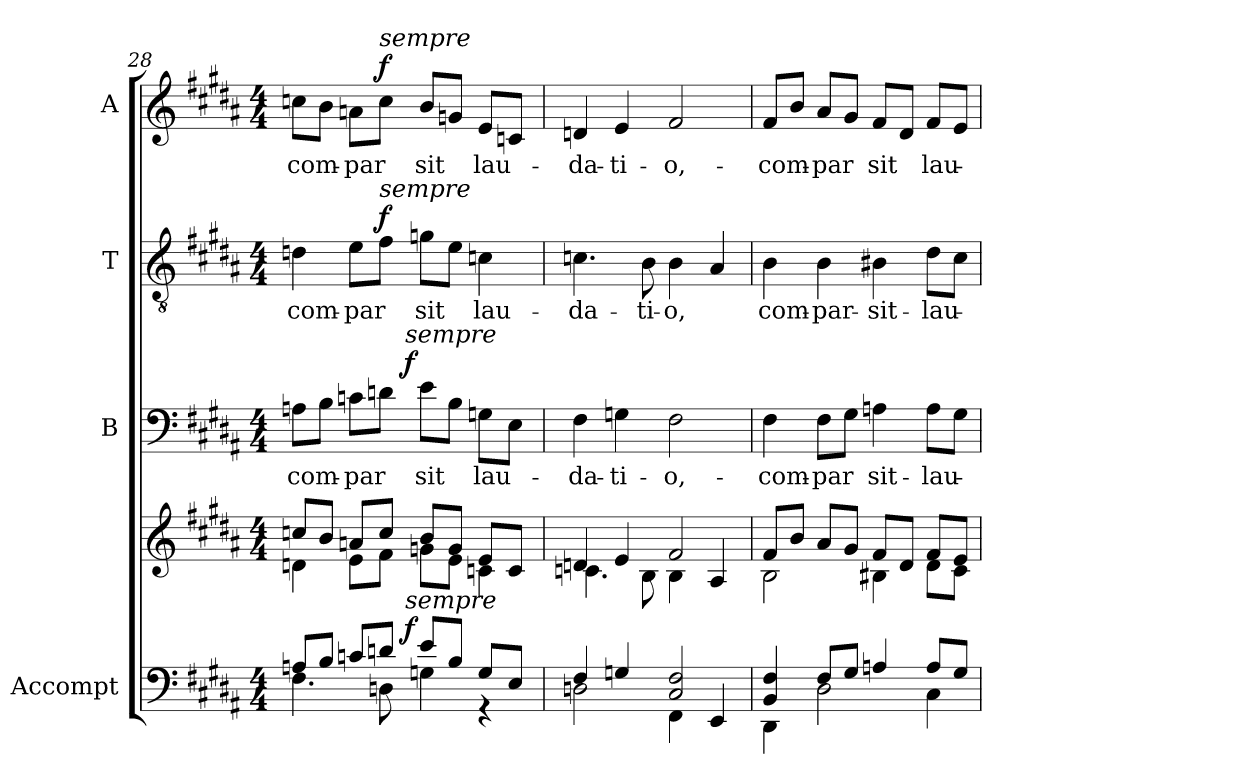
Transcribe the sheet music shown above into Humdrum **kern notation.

**kern	**kern	**dynam	**kern	**text	**dynam	**kern	**text	**dynam	**kern	**text	**dynam
*part4	*part4	*part4	*part3	*part3	*part3	*part2	*part2	*part2	*part1	*part1	*part1
*staff5	*staff4	*staff4/5	*staff3	*staff3	*staff3	*staff2	*staff2	*staff2	*staff1	*staff1	*staff1
*I"Accompt	*	*	*I"B	*	*	*I"T	*	*	*I"A	*	*
*	*	*	*I'B.	*	*	*I'T.	*	*	*	*	*
!!LO:LB:g=z
*clefF4	*clefG2	*	*clefF4	*	*	*clefGv2	*	*	*clefG2	*	*
*	*	*	*	*	*	*ITrd7c12	*	*	*	*	*
*k[f#c#g#d#a#]	*k[f#c#g#d#a#]	*	*k[f#c#g#d#a#]	*	*	*k[f#c#g#d#a#]	*	*	*k[f#c#g#d#a#]	*	*
*B:	*B:	*	*B:	*	*	*B:	*	*	*B:	*	*
*M4/4	*M4/4	*	*M4/4	*	*	*M4/4	*	*	*M4/4	*	*
=28	=28	=28	=28	=28	=28	=28	=28	=28	=28	=28	=28
*^	*^	*	*	*	*	*	*	*	*	*	*
!	!	!	!	!	!	!LO:LY:b:color=#000000	!	!	!	!	!	!	!
!	!	!	!	!	!	!	!	!	!LO:LY:b:color=#000000	!	!	!	!
!	!	!	!	!	!	!	!	!	!	!	!	!LO:LY:b:color=#000000	!
*	*	*	*^	*	*^	*	*	*	*	*	*	*	*
8Ani/L	4.F#i\	8ccni/L	4dni\	4ryy	.	8Ani\L	4ryy	-com-	.	4Dni\	-com-	.	8ccni\L	-com-	.
8Bi/J	.	8bi/J	.	.	.	8Bi\J	.	.	.	.	.	.	8bi\J	.	.
!	!	!	!	!	!	!	!	!LO:LY:b:color=#000000	!	!	!	!	!	!	!
!	!	!	!	!	!	!	!	!	!	!	!LO:LY:b:color=#000000	!	!	!	!
!	!	!	!	!	!	!	!	!	!	!	!	!	!	!LO:LY:b:color=#000000	!
8cni/L	.	8ani/L	8ei\L	8ryy	.	8cni\L	8ryy	-par	.	8Ei\L	-par	.	8ani\L	-par	.
!	!	!	!	!	!	!	!	!	!	!	!	!	!LO:TX:a:i:t=sempre	!	!
!	!	!	!	!	!	!	!	!	!	!LO:TX:a:i:t=sempre	!	!	!	!	!
8dni/J	8Dni\	8cci/J	8f#i\J	16ryy	.	8dni\J	16ryy	.	.	8F#i\J	.	f	8cci\J	.	f
.	.	.	.	64ryy	.	.	64ryy	.	.	.	.	.	.	.	.
!	!	!	!	!	!	!	!LO:TX:a:i:t=sempre	!	!	!	!	!	!	!	!
!	!	!	!	!LO:TX:b:i:t=sempre	!	!	!	!	!	!	!	!	!	!	!
.	.	.	.	2ryy	f	.	2ryy	.	f	.	.	.	.	.	.
!	!	!	!	!	!	!	!	!LO:LY:b:color=#000000	!	!	!	!	!	!	!
!	!	!	!	!	!	!	!	!	!	!	!LO:LY:b:color=#000000	!	!	!	!
!	!	!	!	!	!	!	!	!	!	!	!	!	!	!LO:LY:b:color=#000000	!
8ei/L	4Gni\	8bi/L	8gni\L	.	.	8ei\L	.	sit	.	8Gni\L	sit	.	8bi/L	sit	.
8Bi/J	.	8gi/J	8ei\J	.	.	8Bi\J	.	.	.	8Ei\J	.	.	8gni/J	.	.
!	!	!	!	!	!	!	!	!LO:LY:b:color=#000000	!	!	!	!	!	!	!
!	!	!	!	!	!	!	!	!	!	!	!LO:LY:b:color=#000000	!	!	!	!
!	!	!	!	!	!	!	!	!	!	!	!	!	!	!LO:LY:b:color=#000000	!
8Gi/L	4r	8ei/L	4cni\	.	.	8Gni\L	.	lau-	.	4Cni\	lau-	.	8ei/L	lau-	.
8Ei/J	.	8ci/J	.	.	.	8Ei\J	.	.	.	.	.	.	8cni/J	.	.
.	.	.	.	32.ryy	.	.	32.ryy	.	.	.	.	.	.	.	.
*	*	*	*v	*v	*	*	*	*	*	*	*	*	*	*	*
*	*	*	*	*	*v	*v	*	*	*	*	*	*	*	*
=29	=29	=29	=29	=29	=29	=29	=29	=29	=29	=29	=29	=29	=29
*	*	*	*^	*	*^	*	*	*	*	*	*	*	*
!	!	!	!	!	!	!	!	!LO:LY:b:color=#000000	!	!	!	!	!	!	!
*	*	*	*v	*v	*	*	*	*	*	*	*	*	*	*	*
*	*	*	*	*	*v	*v	*	*	*	*	*	*	*	*
*	*	*	*^	*	*^	*	*	*	*	*	*	*	*
!	!	!	!	!	!	!	!	!	!	!	!LO:LY:b:color=#000000	!	!	!	!
*	*	*	*v	*v	*	*	*	*	*	*	*	*	*	*	*
*	*	*	*	*	*v	*v	*	*	*	*	*	*	*	*
*	*	*	*^	*	*^	*	*	*	*	*	*	*	*
!	!	!	!	!	!	!	!	!	!	!	!	!	!	!LO:LY:b:color=#000000	!
*	*	*	*v	*v	*	*	*	*	*	*	*	*	*	*	*
*	*	*	*	*	*v	*v	*	*	*	*	*	*	*	*
4F#i/	2Dni\	4dni/	4.cni\	.	4F#i\	-da-	.	4.Cni\	-da-	.	4dni/	-da-	.
!	!	!	!	!	!	!LO:LY:b:color=#000000	!	!	!	!	!	!	!
!	!	!	!	!	!	!	!	!	!	!	!	!LO:LY:b:color=#000000	!
4Gni/	.	4ei/	.	.	4Gni\	-ti-	.	.	.	.	4ei/	-ti-	.
!	!	!	!	!	!	!	!	!	!LO:LY:b:color=#000000	!	!	!	!
.	.	.	8Bi\	.	.	.	.	8BBi\	-ti-	.	.	.	.
!	!	!	!	!	!	!LO:LY:b:color=#000000	!	!	!	!	!	!	!
!	!	!	!	!	!	!	!	!	!LO:LY:b:color=#000000	!	!	!	!
!	!	!	!	!	!	!	!	!	!	!	!	!LO:LY:b:color=#000000	!
2C#i/ 2F#i	4FF#i\	2f#i/	4Bi\	.	2F#i\	-o,-	.	4BBi\	-o,	.	2f#i/	-o,-	.
.	4EEi/	.	4A#i/	.	.	.	.	4AA#i/	.	.	.	.	.
=30	=30	=30	=30	=30	=30	=30	=30	=30	=30	=30	=30	=30	=30
!	!	!	!	!	!	!LO:LY:b:color=#000000	!	!	!	!	!	!	!
!	!	!	!	!	!	!	!	!	!LO:LY:b:color=#000000	!	!	!	!
!	!	!	!	!	!	!	!	!	!	!	!	!LO:LY:b:color=#000000	!
4BBi/ 4F#i	4DD#i\	8f#i/L	2Bi\	.	4F#i\	-com-	.	4BBi\	com-	.	8f#i/L	-com-	.
.	.	8bi/J	.	.	.	.	.	.	.	.	8bi/J	.	.
!	!	!	!	!	!	!LO:LY:b:color=#000000	!	!	!	!	!	!	!
!	!	!	!	!	!	!	!	!	!LO:LY:b:color=#000000	!	!	!	!
!	!	!	!	!	!	!	!	!	!	!	!	!LO:LY:b:color=#000000	!
8F#i/L	2D#i\	8a#i/L	.	.	8F#i\L	-par	.	4BBi\	-par-	.	8a#i/L	-par	.
8G#i/J	.	8g#i/J	.	.	8G#i\J	.	.	.	.	.	8g#i/J	.	.
!	!	!	!	!	!	!LO:LY:b:color=#000000	!	!	!	!	!	!	!
!	!	!	!	!	!	!	!	!	!LO:LY:b:color=#000000	!	!	!	!
!	!	!	!	!	!	!	!	!	!	!	!	!LO:LY:b:color=#000000	!
4Ani/	.	8f#i/L	4B#Xi\	.	4Ani\	sit-	.	4BB#Xi\	-sit-	.	8f#i/L	sit	.
.	.	8d#i/J	.	.	.	.	.	.	.	.	8d#i/J	.	.
!	!	!	!	!	!	!LO:LY:b:color=#000000	!	!	!	!	!	!	!
!	!	!	!	!	!	!	!	!	!LO:LY:b:color=#000000	!	!	!	!
!	!	!	!	!	!	!	!	!	!	!	!	!LO:LY:b:color=#000000	!
8Ai/L	4C#i\	8f#i/L	8d#i\L	.	8Ai\L	-lau-	.	8D#i\L	-lau-	.	8f#i/L	lau-	.
8G#i/J	.	8ei/J	8c#i\J	.	8G#i\J	.	.	8C#i\J	.	.	8ei/J	.	.
*v	*v	*	*	*	*	*	*	*	*	*	*	*	*
*	*v	*v	*	*	*	*	*	*	*	*	*	*
=	=	=	=	=	=	=	=	=	=	=	=
*-	*-	*-	*-	*-	*-	*-	*-	*-	*-	*-	*-
